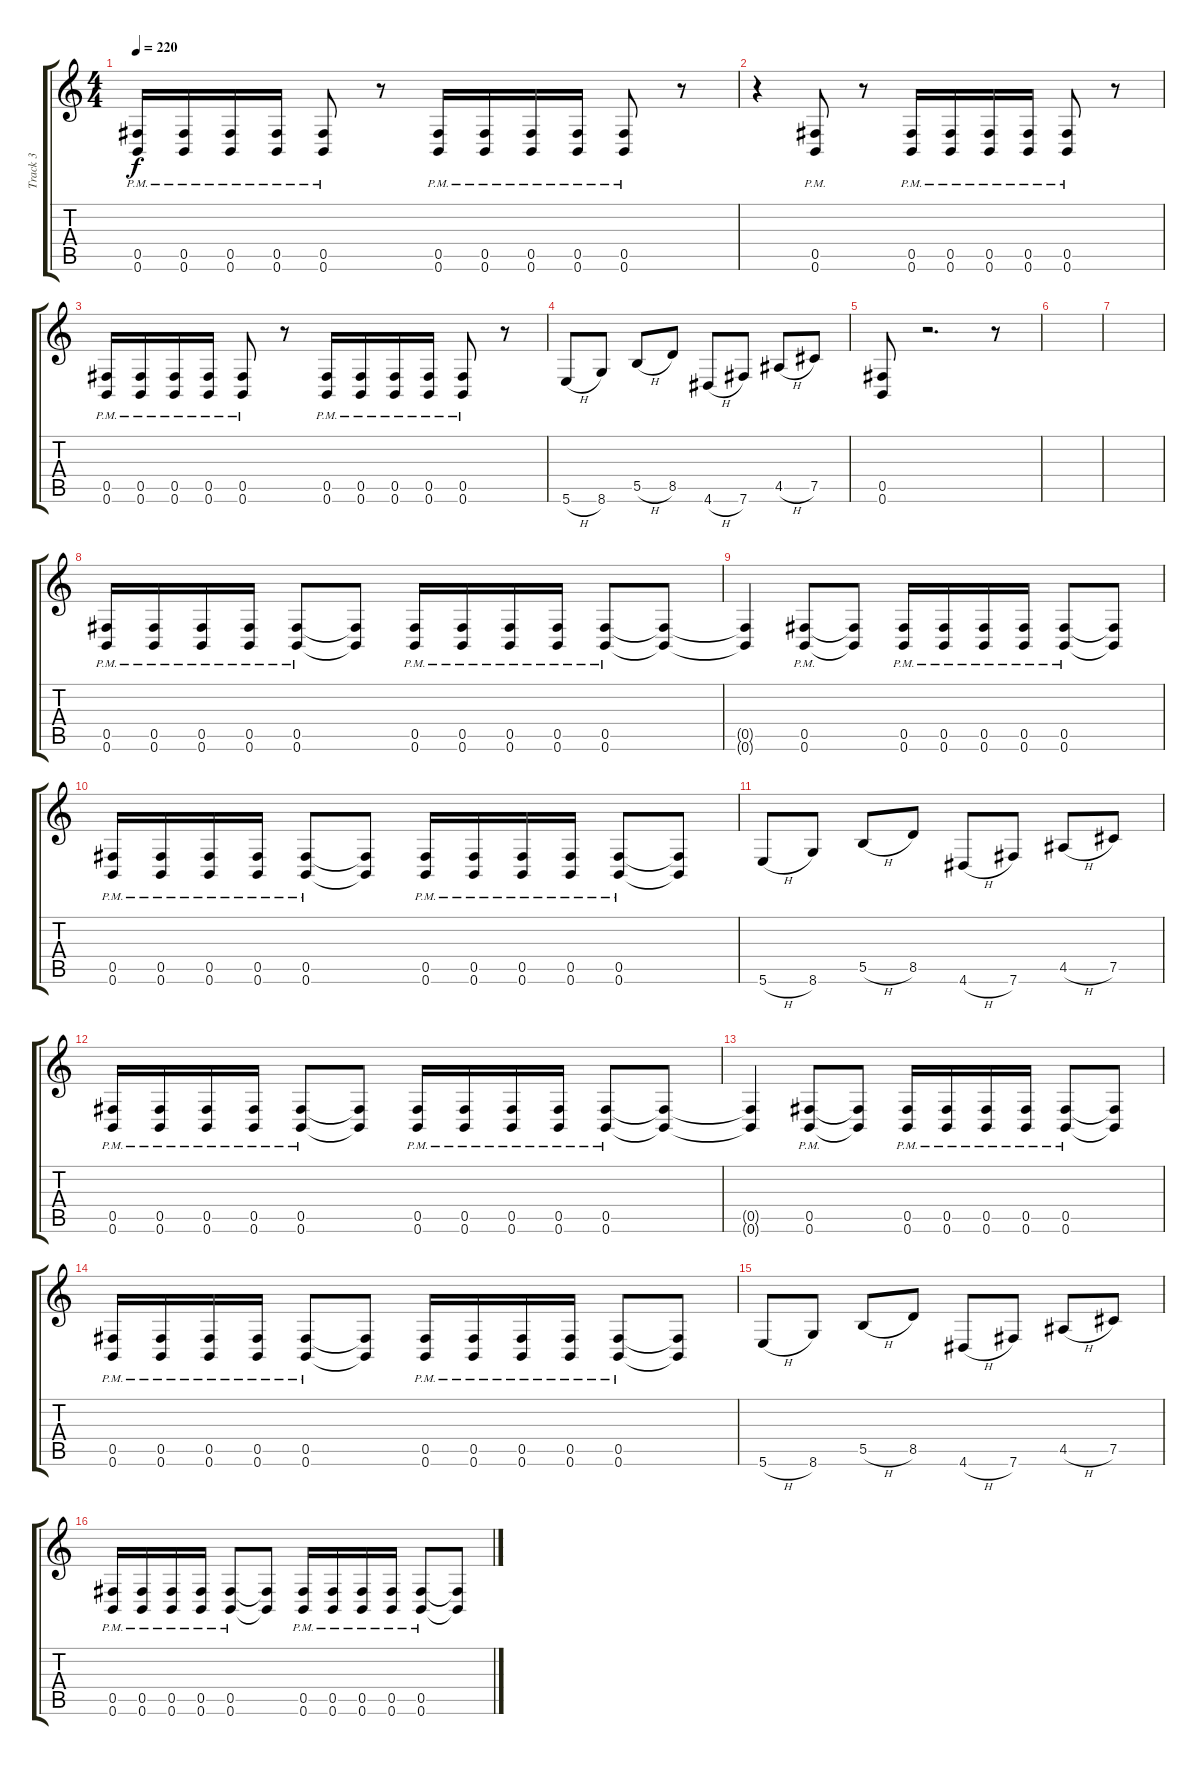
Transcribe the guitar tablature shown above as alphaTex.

\track ("Track 3" "Track 3") {instrument overdrivenguitar}
\staff {score tabs}
\tuning (Db4 Ab3 E3 B2 Gb2 B1) {hide}
\ts (4 4)
\tempo 220
\clef g2
\ks c
(0.5{pm} 0.6{pm}).16{dy f} (0.5{pm} 0.6{pm}).16 (0.5{pm} 0.6{pm}).16 (0.5{pm} 0.6{pm}).16 (0.5{pm} 0.6{pm}).8 r.8 (0.5{pm} 0.6{pm}).16 (0.5{pm} 0.6{pm}).16 (0.5{pm} 0.6{pm}).16 (0.5{pm} 0.6{pm}).16 (0.5{pm} 0.6{pm}).8 r.8 |
r.4 (0.5{pm} 0.6{pm}).8 r.8 (0.5{pm} 0.6{pm}).16 (0.5{pm} 0.6{pm}).16 (0.5{pm} 0.6{pm}).16 (0.5{pm} 0.6{pm}).16 (0.5{pm} 0.6{pm}).8 r.8 |
(0.5{pm} 0.6{pm}).16 (0.5{pm} 0.6{pm}).16 (0.5{pm} 0.6{pm}).16 (0.5{pm} 0.6{pm}).16 (0.5{pm} 0.6{pm}).8 r.8 (0.5{pm} 0.6{pm}).16 (0.5{pm} 0.6{pm}).16 (0.5{pm} 0.6{pm}).16 (0.5{pm} 0.6{pm}).16 (0.5{pm} 0.6{pm}).8 r.8 |
5.6{h}.8 8.6.8 5.5{h}.8 8.5.8 4.6{h}.8 7.6.8 4.5{h}.8 7.5.8 |
(0.5 0.6).8 r.2{d} r.8 |
|
|
(0.5{pm} 0.6{pm}).16 (0.5{pm} 0.6{pm}).16 (0.5{pm} 0.6{pm}).16 (0.5{pm} 0.6{pm}).16 (0.5{pm} 0.6{pm}).8 (0.5{t} 0.6{t}).8 (0.5{pm} 0.6{pm}).16 (0.5{pm} 0.6{pm}).16 (0.5{pm} 0.6{pm}).16 (0.5{pm} 0.6{pm}).16 (0.5{pm} 0.6{pm}).8 (0.5{t} 0.6{t}).8 |
(0.5{t} 0.6{t}).4 (0.5{pm} 0.6{pm}).8 (0.5{t} 0.6{t}).8 (0.5{pm} 0.6{pm}).16 (0.5{pm} 0.6{pm}).16 (0.5{pm} 0.6{pm}).16 (0.5{pm} 0.6{pm}).16 (0.5{pm} 0.6{pm}).8 (0.5{t} 0.6{t}).8 |
(0.5{pm} 0.6{pm}).16 (0.5{pm} 0.6{pm}).16 (0.5{pm} 0.6{pm}).16 (0.5{pm} 0.6{pm}).16 (0.5{pm} 0.6{pm}).8 (0.5{t} 0.6{t}).8 (0.5{pm} 0.6{pm}).16 (0.5{pm} 0.6{pm}).16 (0.5{pm} 0.6{pm}).16 (0.5{pm} 0.6{pm}).16 (0.5{pm} 0.6{pm}).8 (0.5{t} 0.6{t}).8 |
5.6{h}.8 8.6.8 5.5{h}.8 8.5.8 4.6{h}.8 7.6.8 4.5{h}.8 7.5.8 |
(0.5{pm} 0.6{pm}).16 (0.5{pm} 0.6{pm}).16 (0.5{pm} 0.6{pm}).16 (0.5{pm} 0.6{pm}).16 (0.5{pm} 0.6{pm}).8 (0.5{t} 0.6{t}).8 (0.5{pm} 0.6{pm}).16 (0.5{pm} 0.6{pm}).16 (0.5{pm} 0.6{pm}).16 (0.5{pm} 0.6{pm}).16 (0.5{pm} 0.6{pm}).8 (0.5{t} 0.6{t}).8 |
(0.5{t} 0.6{t}).4 (0.5{pm} 0.6{pm}).8 (0.5{t} 0.6{t}).8 (0.5{pm} 0.6{pm}).16 (0.5{pm} 0.6{pm}).16 (0.5{pm} 0.6{pm}).16 (0.5{pm} 0.6{pm}).16 (0.5{pm} 0.6{pm}).8 (0.5{t} 0.6{t}).8 |
(0.5{pm} 0.6{pm}).16 (0.5{pm} 0.6{pm}).16 (0.5{pm} 0.6{pm}).16 (0.5{pm} 0.6{pm}).16 (0.5{pm} 0.6{pm}).8 (0.5{t} 0.6{t}).8 (0.5{pm} 0.6{pm}).16 (0.5{pm} 0.6{pm}).16 (0.5{pm} 0.6{pm}).16 (0.5{pm} 0.6{pm}).16 (0.5{pm} 0.6{pm}).8 (0.5{t} 0.6{t}).8 |
5.6{h}.8 8.6.8 5.5{h}.8 8.5.8 4.6{h}.8 7.6.8 4.5{h}.8 7.5.8 |
(0.5{pm} 0.6{pm}).16 (0.5{pm} 0.6{pm}).16 (0.5{pm} 0.6{pm}).16 (0.5{pm} 0.6{pm}).16 (0.5{pm} 0.6{pm}).8 (0.5{t} 0.6{t}).8 (0.5{pm} 0.6{pm}).16 (0.5{pm} 0.6{pm}).16 (0.5{pm} 0.6{pm}).16 (0.5{pm} 0.6{pm}).16 (0.5{pm} 0.6{pm}).8 (0.5{t} 0.6{t}).8
